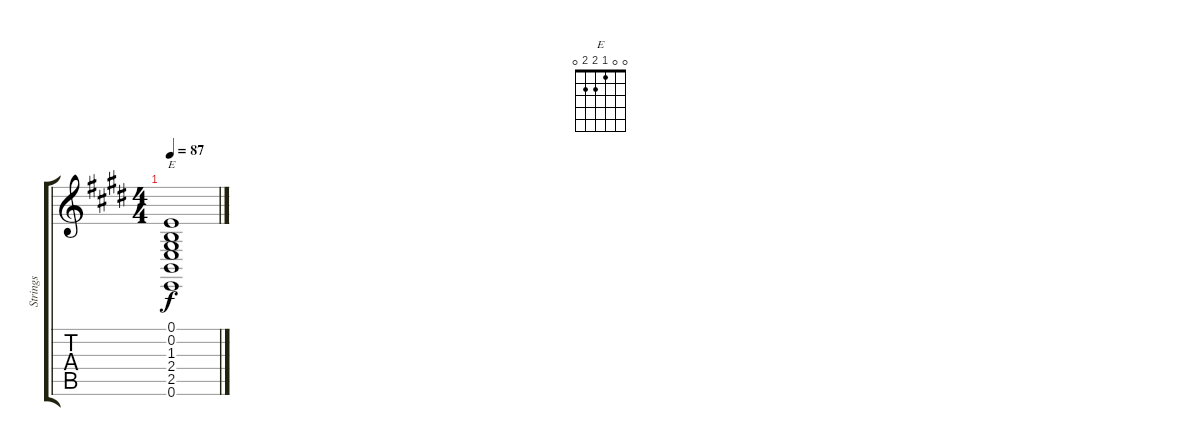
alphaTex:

\track ("Strings " "Strings ") {instrument synthstrings2}
\staff {score tabs}
\tuning (E4 B3 G3 D3 A2 E2) {hide}
\chord ("E" 0 0 1 2 2 0)
\ts (4 4)
\tempo 87
\clef g2
\ks e
(0.1 0.2 1.3 2.4 2.5 0.6).1{ch "E" dy f}
